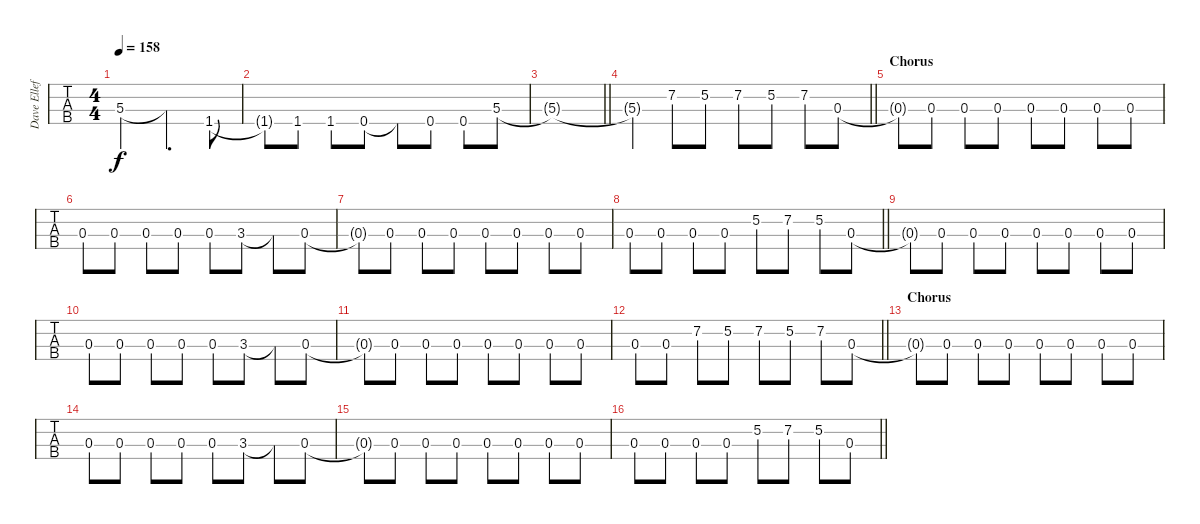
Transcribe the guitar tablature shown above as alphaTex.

\track ("Dave Ellefson" "Dave Ellef") {instrument electricbasspick}
\staff {tabs}
\tuning (G2 D2 A1 E1) {hide}
\ts (4 4)
\tempo 158
\clef f4
\ks c
5.3{t}.2{dy f} 5.3{t}.4{d} 1.4.8 |
1.4{t}.8 1.4.8 1.4.8 0.4.8 0.4{t}.8 0.4.8 0.4.8 5.3.8 |
\barLineRight lightlight
5.3{t}.1 |
\barLineRight lightlight
5.3{t}.4 7.2.8 5.2.8 7.2.8 5.2.8 7.2.8 0.3.8 |
\section ("" "Chorus")
0.3{t}.8 0.3.8 0.3.8 0.3.8 0.3.8 0.3.8 0.3.8 0.3.8 |
0.3.8 0.3.8 0.3.8 0.3.8 0.3.8 3.3.8 3.3{t}.8 0.3.8 |
0.3{t}.8 0.3.8 0.3.8 0.3.8 0.3.8 0.3.8 0.3.8 0.3.8 |
\barLineRight lightlight
0.3.8 0.3.8 0.3.8 0.3.8 5.2.8 7.2.8 5.2.8 0.3.8 |
0.3{t}.8 0.3.8 0.3.8 0.3.8 0.3.8 0.3.8 0.3.8 0.3.8 |
0.3.8 0.3.8 0.3.8 0.3.8 0.3.8 3.3.8 3.3{t}.8 0.3.8 |
0.3{t}.8 0.3.8 0.3.8 0.3.8 0.3.8 0.3.8 0.3.8 0.3.8 |
\barLineRight lightlight
0.3.8 0.3.8 7.2.8 5.2.8 7.2.8 5.2.8 7.2.8 0.3.8 |
\section ("" "Chorus")
0.3{t}.8 0.3.8 0.3.8 0.3.8 0.3.8 0.3.8 0.3.8 0.3.8 |
0.3.8 0.3.8 0.3.8 0.3.8 0.3.8 3.3.8 3.3{t}.8 0.3.8 |
0.3{t}.8 0.3.8 0.3.8 0.3.8 0.3.8 0.3.8 0.3.8 0.3.8 |
\barLineRight lightlight
0.3.8 0.3.8 0.3.8 0.3.8 5.2.8 7.2.8 5.2.8 0.3.8
